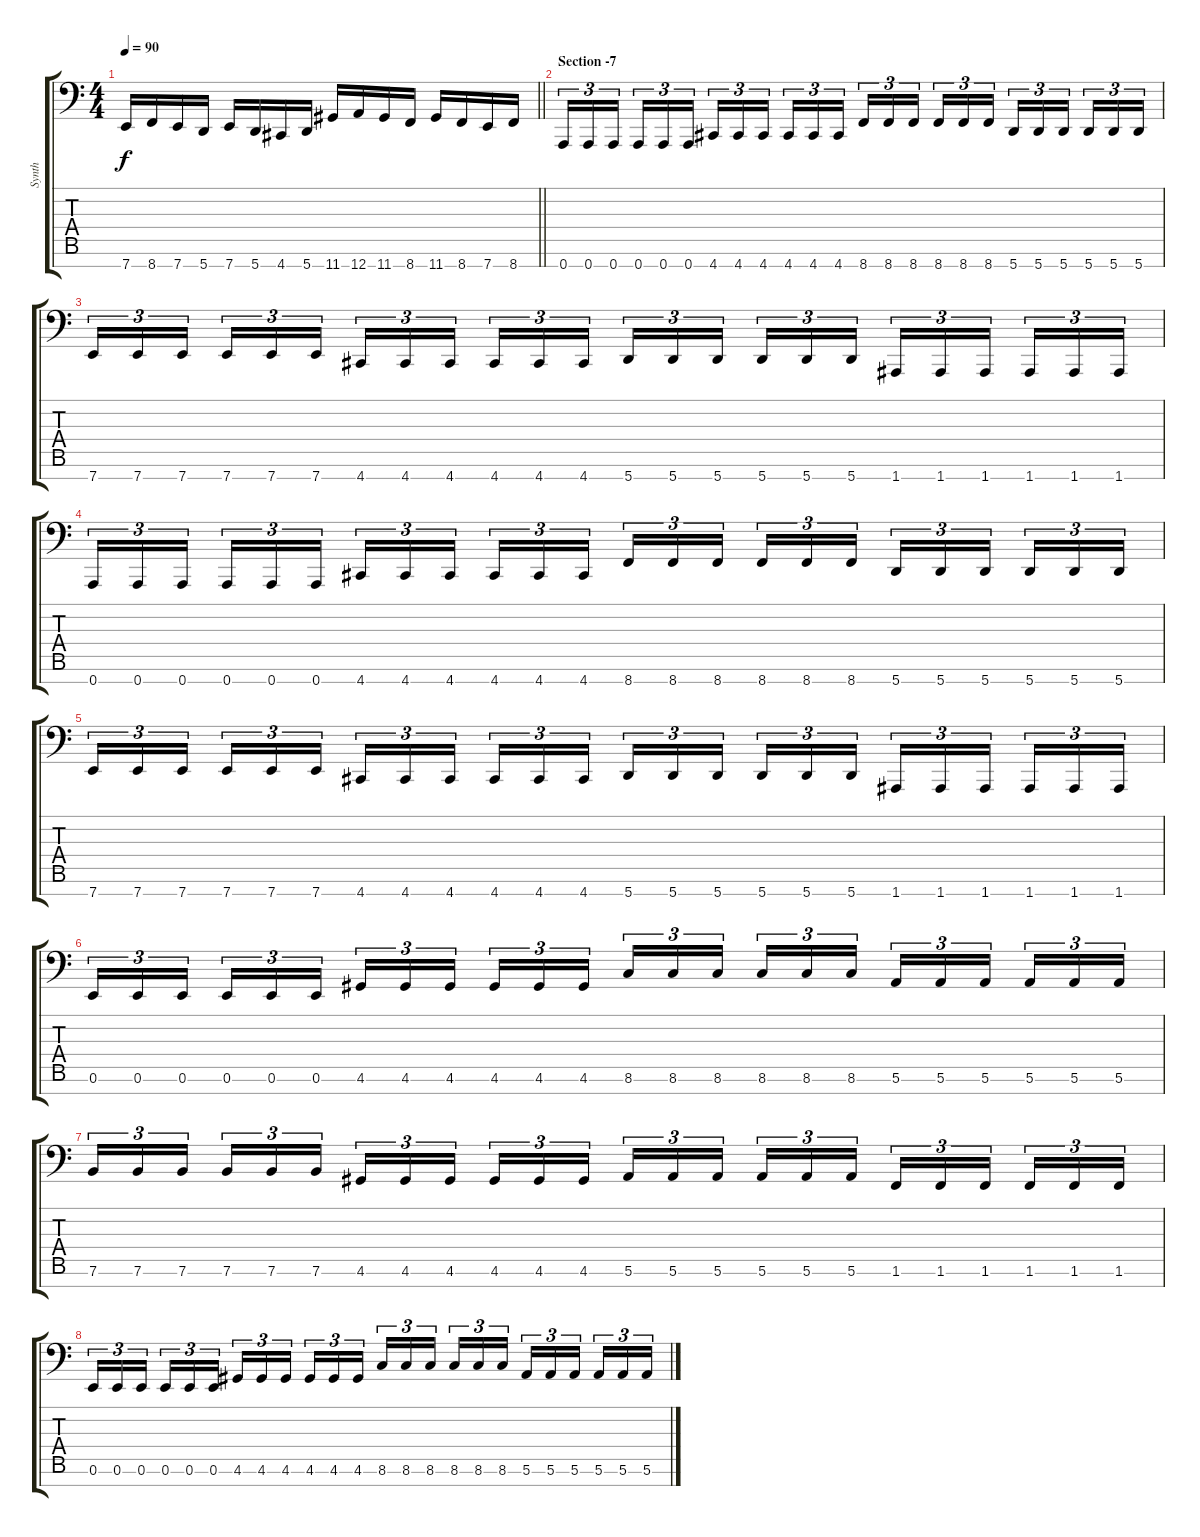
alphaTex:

\track ("Synth" "Synth") {instrument electricbasspick}
\staff {score tabs}
\tuning (E3 B2 G2 D2 A1 E1 A0) {hide}
\ts (4 4)
\tempo 90
\clef f4
\barLineRight lightlight
\ks c
7.7.16{dy f} 8.7.16 7.7.16 5.7.16 7.7.16 5.7.16 4.7.16 5.7.16 11.7.16 12.7.16 11.7.16 8.7.16 11.7.16 8.7.16 7.7.16 8.7.16 |
\section ("" "Section -7")
0.7.16{tu (3 2)} 0.7.16{tu (3 2)} 0.7.16{tu (3 2) beam splitsecondary} 0.7.16{tu (3 2)} 0.7.16{tu (3 2)} 0.7.16{tu (3 2)} 4.7.16{tu (3 2)} 4.7.16{tu (3 2)} 4.7.16{tu (3 2) beam splitsecondary} 4.7.16{tu (3 2)} 4.7.16{tu (3 2)} 4.7.16{tu (3 2)} 8.7.16{tu (3 2)} 8.7.16{tu (3 2)} 8.7.16{tu (3 2) beam splitsecondary} 8.7.16{tu (3 2)} 8.7.16{tu (3 2)} 8.7.16{tu (3 2)} 5.7.16{tu (3 2)} 5.7.16{tu (3 2)} 5.7.16{tu (3 2) beam splitsecondary} 5.7.16{tu (3 2)} 5.7.16{tu (3 2)} 5.7.16{tu (3 2)} |
7.7.16{tu (3 2)} 7.7.16{tu (3 2)} 7.7.16{tu (3 2) beam splitsecondary} 7.7.16{tu (3 2)} 7.7.16{tu (3 2)} 7.7.16{tu (3 2)} 4.7.16{tu (3 2)} 4.7.16{tu (3 2)} 4.7.16{tu (3 2) beam splitsecondary} 4.7.16{tu (3 2)} 4.7.16{tu (3 2)} 4.7.16{tu (3 2)} 5.7.16{tu (3 2)} 5.7.16{tu (3 2)} 5.7.16{tu (3 2) beam splitsecondary} 5.7.16{tu (3 2)} 5.7.16{tu (3 2)} 5.7.16{tu (3 2)} 1.7.16{tu (3 2)} 1.7.16{tu (3 2)} 1.7.16{tu (3 2) beam splitsecondary} 1.7.16{tu (3 2)} 1.7.16{tu (3 2)} 1.7.16{tu (3 2)} |
0.7.16{tu (3 2)} 0.7.16{tu (3 2)} 0.7.16{tu (3 2) beam splitsecondary} 0.7.16{tu (3 2)} 0.7.16{tu (3 2)} 0.7.16{tu (3 2)} 4.7.16{tu (3 2)} 4.7.16{tu (3 2)} 4.7.16{tu (3 2) beam splitsecondary} 4.7.16{tu (3 2)} 4.7.16{tu (3 2)} 4.7.16{tu (3 2)} 8.7.16{tu (3 2)} 8.7.16{tu (3 2)} 8.7.16{tu (3 2) beam splitsecondary} 8.7.16{tu (3 2)} 8.7.16{tu (3 2)} 8.7.16{tu (3 2)} 5.7.16{tu (3 2)} 5.7.16{tu (3 2)} 5.7.16{tu (3 2) beam splitsecondary} 5.7.16{tu (3 2)} 5.7.16{tu (3 2)} 5.7.16{tu (3 2)} |
7.7.16{tu (3 2)} 7.7.16{tu (3 2)} 7.7.16{tu (3 2) beam splitsecondary} 7.7.16{tu (3 2)} 7.7.16{tu (3 2)} 7.7.16{tu (3 2)} 4.7.16{tu (3 2)} 4.7.16{tu (3 2)} 4.7.16{tu (3 2) beam splitsecondary} 4.7.16{tu (3 2)} 4.7.16{tu (3 2)} 4.7.16{tu (3 2)} 5.7.16{tu (3 2)} 5.7.16{tu (3 2)} 5.7.16{tu (3 2) beam splitsecondary} 5.7.16{tu (3 2)} 5.7.16{tu (3 2)} 5.7.16{tu (3 2)} 1.7.16{tu (3 2)} 1.7.16{tu (3 2)} 1.7.16{tu (3 2) beam splitsecondary} 1.7.16{tu (3 2)} 1.7.16{tu (3 2)} 1.7.16{tu (3 2)} |
0.6.16{tu (3 2)} 0.6.16{tu (3 2)} 0.6.16{tu (3 2) beam splitsecondary} 0.6.16{tu (3 2)} 0.6.16{tu (3 2)} 0.6.16{tu (3 2)} 4.6.16{tu (3 2)} 4.6.16{tu (3 2)} 4.6.16{tu (3 2) beam splitsecondary} 4.6.16{tu (3 2)} 4.6.16{tu (3 2)} 4.6.16{tu (3 2)} 8.6.16{tu (3 2)} 8.6.16{tu (3 2)} 8.6.16{tu (3 2) beam splitsecondary} 8.6.16{tu (3 2)} 8.6.16{tu (3 2)} 8.6.16{tu (3 2)} 5.6.16{tu (3 2)} 5.6.16{tu (3 2)} 5.6.16{tu (3 2) beam splitsecondary} 5.6.16{tu (3 2)} 5.6.16{tu (3 2)} 5.6.16{tu (3 2)} |
7.6.16{tu (3 2)} 7.6.16{tu (3 2)} 7.6.16{tu (3 2) beam splitsecondary} 7.6.16{tu (3 2)} 7.6.16{tu (3 2)} 7.6.16{tu (3 2)} 4.6.16{tu (3 2)} 4.6.16{tu (3 2)} 4.6.16{tu (3 2) beam splitsecondary} 4.6.16{tu (3 2)} 4.6.16{tu (3 2)} 4.6.16{tu (3 2)} 5.6.16{tu (3 2)} 5.6.16{tu (3 2)} 5.6.16{tu (3 2) beam splitsecondary} 5.6.16{tu (3 2)} 5.6.16{tu (3 2)} 5.6.16{tu (3 2)} 1.6.16{tu (3 2)} 1.6.16{tu (3 2)} 1.6.16{tu (3 2) beam splitsecondary} 1.6.16{tu (3 2)} 1.6.16{tu (3 2)} 1.6.16{tu (3 2)} |
0.6.16{tu (3 2)} 0.6.16{tu (3 2)} 0.6.16{tu (3 2) beam splitsecondary} 0.6.16{tu (3 2)} 0.6.16{tu (3 2)} 0.6.16{tu (3 2)} 4.6.16{tu (3 2)} 4.6.16{tu (3 2)} 4.6.16{tu (3 2) beam splitsecondary} 4.6.16{tu (3 2)} 4.6.16{tu (3 2)} 4.6.16{tu (3 2)} 8.6.16{tu (3 2)} 8.6.16{tu (3 2)} 8.6.16{tu (3 2) beam splitsecondary} 8.6.16{tu (3 2)} 8.6.16{tu (3 2)} 8.6.16{tu (3 2)} 5.6.16{tu (3 2)} 5.6.16{tu (3 2)} 5.6.16{tu (3 2) beam splitsecondary} 5.6.16{tu (3 2)} 5.6.16{tu (3 2)} 5.6.16{tu (3 2)}
